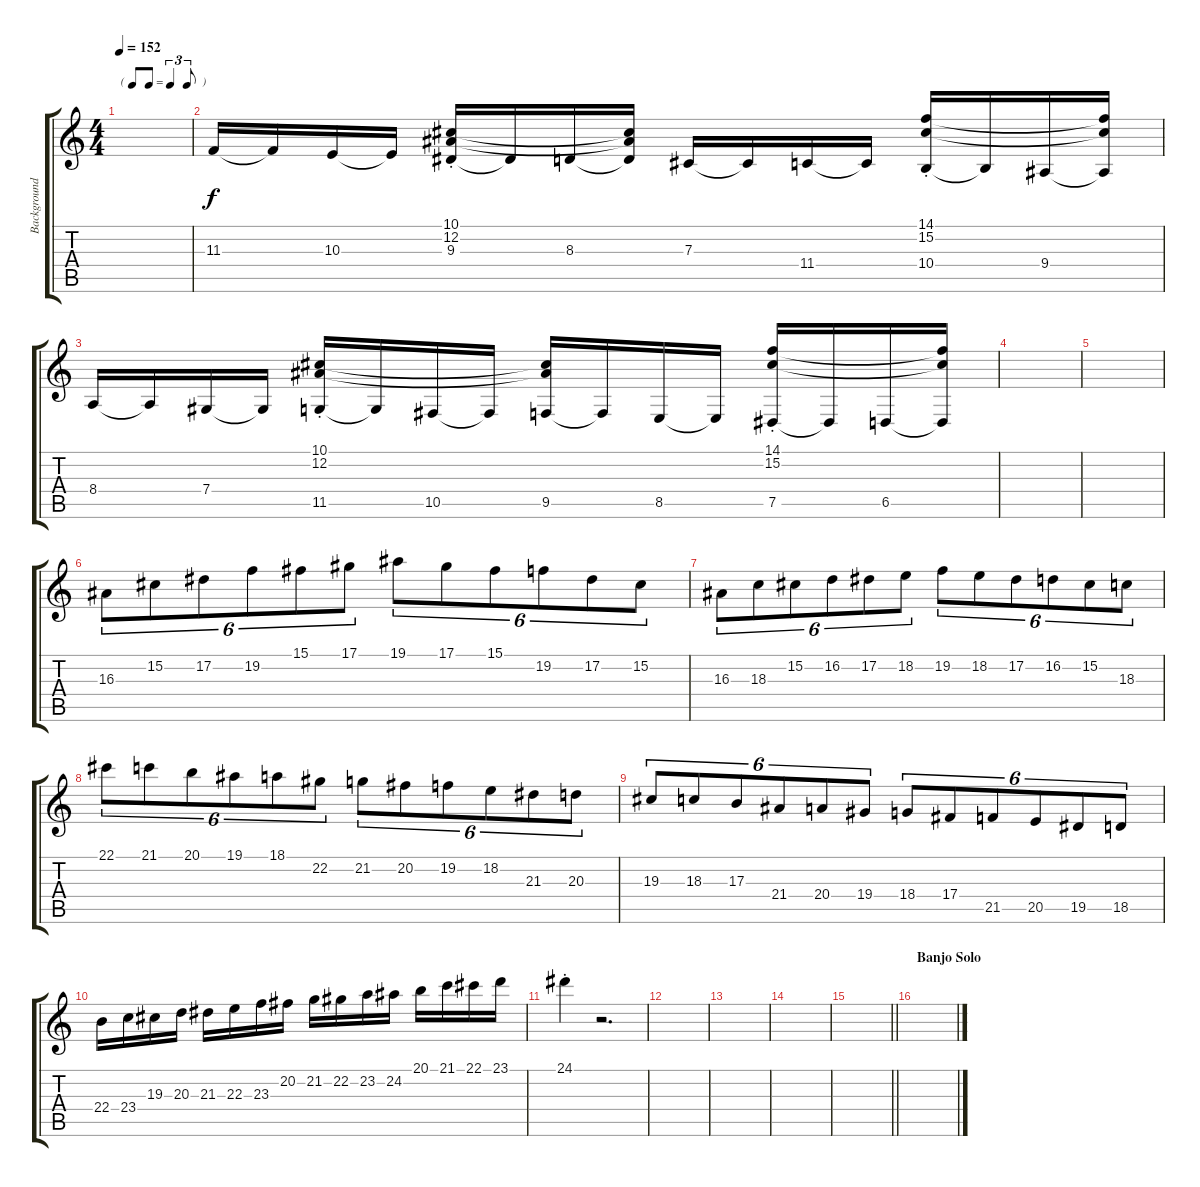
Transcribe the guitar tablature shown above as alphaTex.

\track ("Background 3" "Background") {instrument stringensemble1}
\staff {score tabs}
\tuning (Eb4 Bb3 Gb3 Db3 Ab2 Eb2) {hide}
\ts (4 4)
\tf triplet8th
\tempo 152
\clef g2
\ks c
|
11.3.16{volume 12} 11.3{t}.16 10.3.16 10.3{t}.16 (10.1{st} 12.2{st} 9.3).16 9.3{t}.16 8.3.16 (10.1{t} 12.2{t} 8.3{t}).16 7.3.16 7.3{t}.16 11.4.16 11.4{t}.16 (14.1{st} 15.2{st} 10.4).16 10.4{t}.16 9.4.16 (14.1{t} 15.2{t} 9.4{t}).16 |
8.4.16{volume 12} 8.4{t}.16 7.4.16 7.4{t}.16 (10.1{st} 12.2{st} 11.5).16 11.5{t}.16 10.5.16 10.5{t}.16 (10.1{t} 12.2{t} 9.5).16 9.5{t}.16 8.5.16 8.5{t}.16 (14.1{st} 15.2{st} 7.5).16 7.5{t}.16 6.5.16 (14.1{t} 15.2{t} 6.5{t}).16 |
|
|
16.3.8{tu (6 4) volume 12} 15.2.8{tu (6 4)} 17.2.8{tu (6 4)} 19.2.8{tu (6 4)} 15.1.8{tu (6 4)} 17.1.8{tu (6 4)} 19.1.8{tu (6 4)} 17.1.8{tu (6 4)} 15.1.8{tu (6 4)} 19.2.8{tu (6 4)} 17.2.8{tu (6 4)} 15.2.8{tu (6 4)} |
16.3.8{tu (6 4) volume 12} 18.3.8{tu (6 4)} 15.2.8{tu (6 4)} 16.2.8{tu (6 4)} 17.2.8{tu (6 4)} 18.2.8{tu (6 4)} 19.2.8{tu (6 4)} 18.2.8{tu (6 4)} 17.2.8{tu (6 4)} 16.2.8{tu (6 4)} 15.2.8{tu (6 4)} 18.3.8{tu (6 4)} |
22.1.8{tu (6 4) volume 12} 21.1.8{tu (6 4)} 20.1.8{tu (6 4)} 19.1.8{tu (6 4)} 18.1.8{tu (6 4)} 22.2.8{tu (6 4)} 21.2.8{tu (6 4)} 20.2.8{tu (6 4)} 19.2.8{tu (6 4)} 18.2.8{tu (6 4)} 21.3.8{tu (6 4)} 20.3.8{tu (6 4)} |
19.3.8{tu (6 4)} 18.3.8{tu (6 4)} 17.3.8{tu (6 4)} 21.4.8{tu (6 4)} 20.4.8{tu (6 4)} 19.4.8{tu (6 4)} 18.4.8{tu (6 4)} 17.4.8{tu (6 4)} 21.5.8{tu (6 4)} 20.5.8{tu (6 4)} 19.5.8{tu (6 4)} 18.5.8{tu (6 4)} |
22.4.16 23.4.16 19.3.16 20.3.16 21.3.16 22.3.16 23.3.16 20.2.16 21.2.16 22.2.16 23.2.16 24.2.16 20.1.16 21.1.16 22.1.16 23.1.16 |
24.1{st}.4 r.2{d} |
|
|
|
\barLineRight lightlight
|
\section ("" "Banjo Solo")
